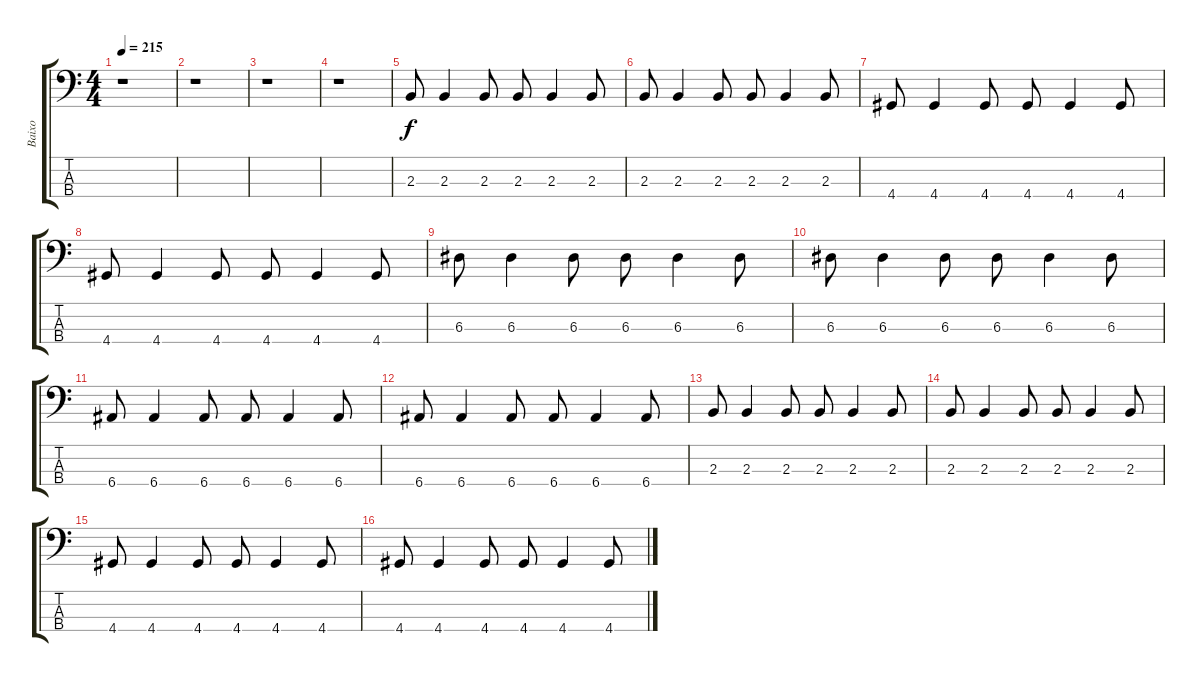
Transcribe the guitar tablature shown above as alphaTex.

\track ("Baixo" "Baixo") {instrument electricbasspick}
\staff {score tabs}
\tuning (G2 D2 A1 E1) {hide}
\ts (4 4)
\tempo 215
\clef f4
\ks c
r.1{dy f instrument electricbasspick} |
r.1 |
r.1 |
r.1 |
2.3.8 2.3.4 2.3.8 2.3.8 2.3.4 2.3.8 |
2.3.8 2.3.4 2.3.8 2.3.8 2.3.4 2.3.8 |
4.4.8 4.4.4 4.4.8 4.4.8 4.4.4 4.4.8 |
4.4.8 4.4.4 4.4.8 4.4.8 4.4.4 4.4.8 |
6.3.8 6.3.4 6.3.8 6.3.8 6.3.4 6.3.8 |
6.3.8 6.3.4 6.3.8 6.3.8 6.3.4 6.3.8 |
6.4.8 6.4.4 6.4.8 6.4.8 6.4.4 6.4.8 |
6.4.8 6.4.4 6.4.8 6.4.8 6.4.4 6.4.8 |
2.3.8 2.3.4 2.3.8 2.3.8 2.3.4 2.3.8 |
2.3.8 2.3.4 2.3.8 2.3.8 2.3.4 2.3.8 |
4.4.8 4.4.4 4.4.8 4.4.8 4.4.4 4.4.8 |
4.4.8 4.4.4 4.4.8 4.4.8 4.4.4 4.4.8
